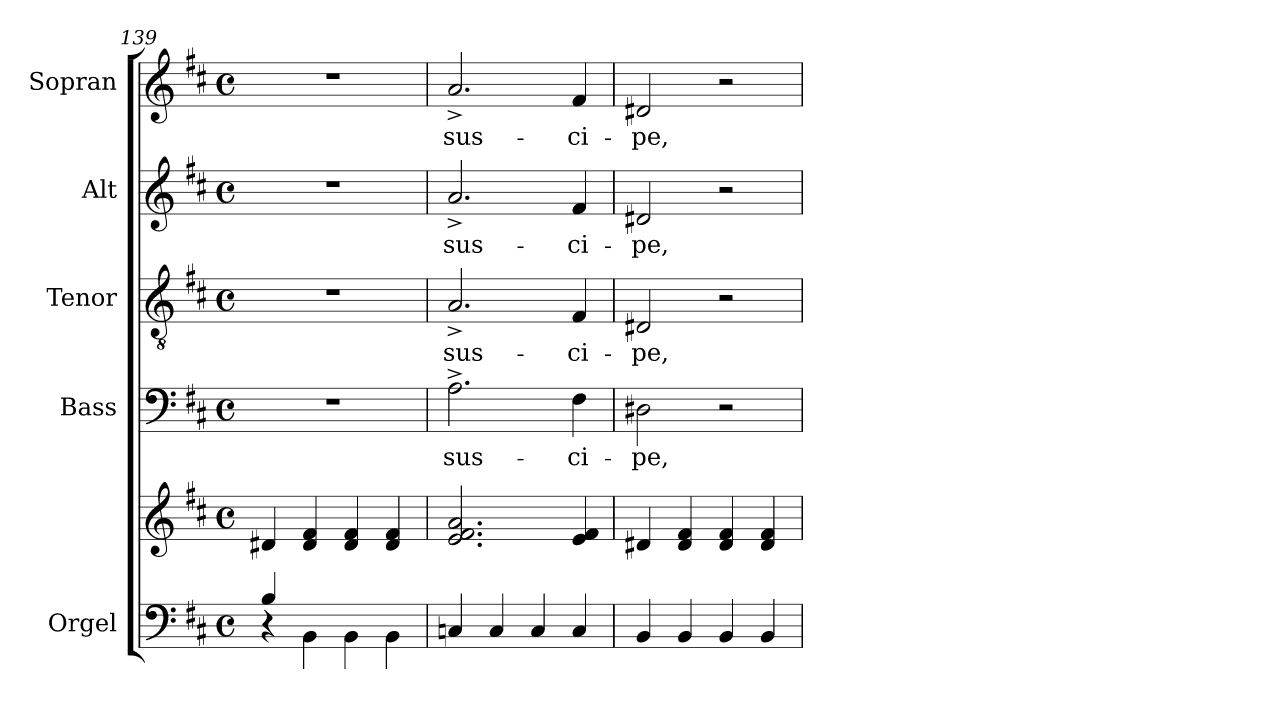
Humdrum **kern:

**kern	**kern	**kern	**text	**kern	**text	**kern	**text	**kern	**text
*part5	*part5	*part4	*part4	*part3	*part3	*part2	*part2	*part1	*part1
*staff6	*staff5	*staff4	*staff4	*staff3	*staff3	*staff2	*staff2	*staff1	*staff1
*I"Orgel	*	*I"Bass	*	*I"Tenor	*	*I"Alt	*	*I"Sopran	*
*I'Org.	*	*I'B.	*	*I'T.	*	*I'A.	*	*I'S.	*
*clefF4	*clefG2	*clefF4	*	*clefGv2	*	*clefG2	*	*clefG2	*
*k[f#c#]	*k[f#c#]	*k[f#c#]	*	*k[f#c#]	*	*k[f#c#]	*	*k[f#c#]	*
*D:	*D:	*D:	*	*D:	*	*D:	*	*D:	*
*M4/4	*M4/4	*M4/4	*	*M4/4	*	*M4/4	*	*M4/4	*
*met(c)	*met(c)	*met(c)	*	*met(c)	*	*met(c)	*	*met(c)	*
=139	=139	=139	=139	=139	=139	=139	=139	=139	=139
*^	*	*	*	*	*	*	*	*	*
4B/	4rC	4d#X/	1r	.	1r	.	1r	.	1r	.
2.ryy	4BB\	4d#/ 4f#/	.	.	.	.	.	.	.	.
.	4BB\	4d#/ 4f#/	.	.	.	.	.	.	.	.
.	4BB\	4d#/ 4f#/	.	.	.	.	.	.	.	.
=140	=140	=140	=140	=140	=140	=140	=140	=140	=140	=140
!	!	!	!	!LO:LY:b	!	!LO:LY:b	!	!LO:LY:b	!	!LO:LY:b
*v	*v	*	*	*	*	*	*	*	*	*
4Cn/	2.e/ 2.f#/ 2.a/	2.A^>\	sus-	2.A^>/	sus-	2.a^>/	sus-	2.a^>/	sus-
4C/	.	.	.	.	.	.	.	.	.
4C/	.	.	.	.	.	.	.	.	.
!	!	!	!LO:LY:b	!	!LO:LY:b	!	!LO:LY:b	!	!LO:LY:b
4C/	4e/ 4f#/	4F#\	-ci-	4F#/	-ci-	4f#/	-ci-	4f#/	-ci-
=141	=141	=141	=141	=141	=141	=141	=141	=141	=141
!	!	!	!LO:LY:b	!	!LO:LY:b	!	!LO:LY:b	!	!LO:LY:b
4BB/	4d#X/	2D#X\	-pe,	2D#X/	-pe,	2d#X/	-pe,	2d#X/	-pe,
4BB/	4d#/ 4f#/	.	.	.	.	.	.	.	.
4BB/	4d#/ 4f#/	2r	.	2r	.	2r	.	2r	.
4BB/	4d#/ 4f#/	.	.	.	.	.	.	.	.
=	=	=	=	=	=	=	=	=	=
*-	*-	*-	*-	*-	*-	*-	*-	*-	*-
